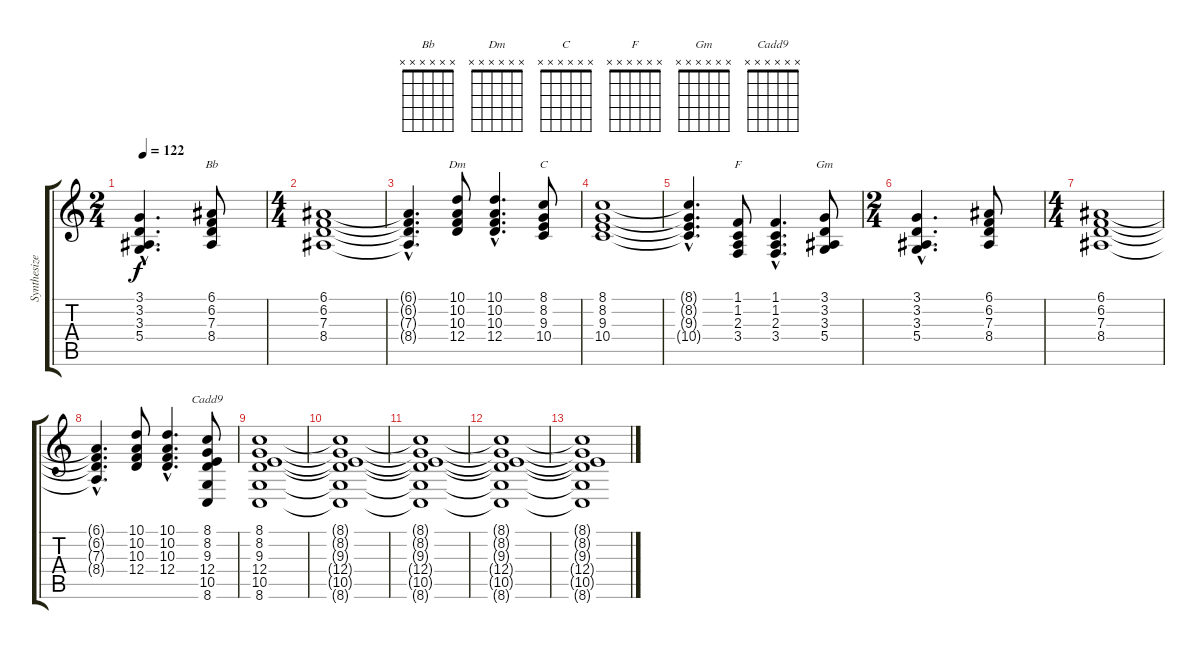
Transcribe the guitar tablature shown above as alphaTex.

\track ("Synthesizer 1" "Synthesize") {instrument synthstrings2}
\staff {score tabs}
\tuning (E4 B3 G3 D3 A2 E2) {hide}
\chord ("Bb" x x x x x x) {firstfret 0}
\chord ("Dm" x x x x x x) {firstfret 0}
\chord ("C" x x x x x x) {firstfret 0}
\chord ("F" x x x x x x) {firstfret 0}
\chord ("Gm" x x x x x x) {firstfret 0}
\chord ("Cadd9" x x x x x x) {firstfret 0}
\ts (2 4)
\tempo 122
\clef g2
\ks c
(3.1{hac} 3.2{hac} 3.3{hac} 5.4{hac}).4{d dy f} (6.1 6.2 7.3 8.4).8{ch "Bb"} |
\ts (4 4)
(6.1 6.2 7.3 8.4).1 |
(6.1{hac t} 6.2{hac t} 7.3{hac t} 8.4{hac t}).4{d} (10.1 10.2 10.3 12.4).8{ch "Dm"} (10.1{hac} 10.2{hac} 10.3{hac} 12.4{hac}).4{d} (8.1 8.2 9.3 10.4).8{ch "C"} |
(8.1 8.2 9.3 10.4).1 |
(8.1{hac t} 8.2{hac t} 9.3{hac t} 10.4{hac t}).4{d} (1.1 1.2 2.3 3.4).8{ch "F"} (1.1{hac} 1.2{hac} 2.3{hac} 3.4{hac}).4{d} (3.1 3.2 3.3 5.4).8{ch "Gm"} |
\ts (2 4)
(3.1{hac} 3.2{hac} 3.3{hac} 5.4{hac}).4{d} (6.1 6.2 7.3 8.4).8 |
\ts (4 4)
(6.1 6.2 7.3 8.4).1 |
(6.1{hac t} 6.2{hac t} 7.3{hac t} 8.4{hac t}).4{d} (10.1 10.2 10.3 12.4).8 (10.1{hac} 10.2{hac} 10.3{hac} 12.4{hac}).4{d} (8.1 8.2 9.3 12.4 10.5 8.6).8{ch "Cadd9"} |
(8.1 8.2 9.3 12.4 10.5 8.6).1 |
(8.1{t} 8.2{t} 9.3{t} 12.4{t} 10.5{t} 8.6{t}).1 |
(8.1{t} 8.2{t} 9.3{t} 12.4{t} 10.5{t} 8.6{t}).1 |
(8.1{t} 8.2{t} 9.3{t} 12.4{t} 10.5{t} 8.6{t}).1 |
(8.1{t} 8.2{t} 9.3{t} 12.4{t} 10.5{t} 8.6{t}).1
